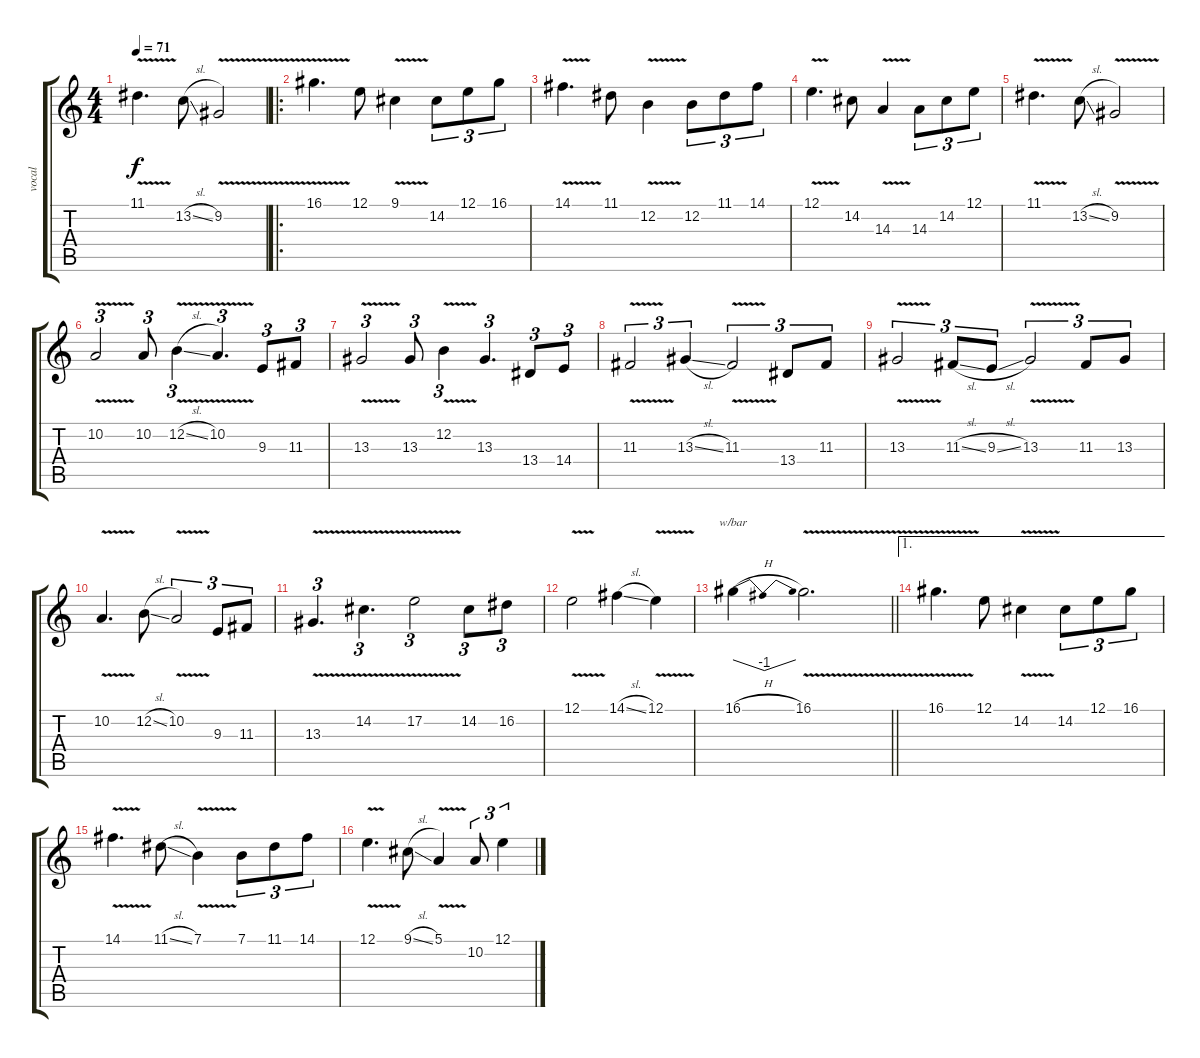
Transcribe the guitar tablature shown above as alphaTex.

\track ("vocal" "vocal") {instrument violin}
\staff {score tabs}
\tuning (E4 B3 G3 D3 A2 E2) {hide}
\ts (4 4)
\tempo 71
\clef g2
\ks c
11.1{v}.4{d dy f} 13.2{sl}.8 9.2{v}.2 |
\ro
16.1{v}.4{d} 12.1.8 9.1{v}.4 14.2.8{tu (3 2)} 12.1.8{tu (3 2)} 16.1.8{tu (3 2)} |
14.1{v}.4{d} 11.1.8 12.2{v}.4 12.2.8{tu (3 2)} 11.1.8{tu (3 2)} 14.1.8{tu (3 2)} |
12.1{v}.4{d} 14.2.8 14.3{v}.4 14.3.8{tu (3 2)} 14.2.8{tu (3 2)} 12.1.8{tu (3 2)} |
11.1{v}.4{d} 13.2{sl}.8 9.2{v}.2 |
10.2{v}.2{tu (3 2)} 10.2.8{tu (3 2)} 12.2{v sl}.4{tu (3 2)} 10.2{v}.4{d tu (3 2)} 9.3.8{tu (3 2)} 11.3.8{tu (3 2)} |
13.3{v}.2{tu (3 2)} 13.3.8{tu (3 2)} 12.2{v}.4{tu (3 2)} 13.3.4{d tu (3 2)} 13.4.8{tu (3 2)} 14.4.8{tu (3 2)} |
11.3{v}.2{tu (3 2)} 13.3{sl}.4{tu (3 2)} 11.3{v}.2{tu (3 2)} 13.4.8{tu (3 2)} 11.3.8{tu (3 2)} |
13.3{v}.2{tu (3 2)} 11.3{sl}.8{tu (3 2)} 9.3{sl}.8{tu (3 2)} 13.3{v}.2{tu (3 2)} 11.3.8{tu (3 2)} 13.3.8{tu (3 2)} |
10.2{v}.4{d} 12.2{sl}.8 10.2{v}.2{tu (3 2)} 9.3.8{tu (3 2)} 11.3.8{tu (3 2)} |
13.3{v}.4{d tu (3 2)} 14.2{v}.4{d tu (3 2)} 17.2{v}.2{tu (3 2)} 14.2.8{tu (3 2)} 16.2.8{tu (3 2)} |
12.1{v}.2 14.1{sl}.4 12.1{v}.4 |
\barLineRight lightlight
16.1{h}.4{tbe (dip default 0 0 30 -4 60 0)} 16.1{v}.2{d} |
\ae 1
16.1{v}.4{d} 12.1.8 14.2{v}.4 14.2.8{tu (3 2)} 12.1.8{tu (3 2)} 16.1.8{tu (3 2)} |
14.1{v}.4{d} 11.1{sl}.8 7.1{v}.4 7.1.8{tu (3 2)} 11.1.8{tu (3 2)} 14.1.8{tu (3 2)} |
12.1{v}.4{d} 9.1{sl}.8 5.1{v}.4 10.2.8{tu (3 2)} 12.1.4{tu (3 2)}
